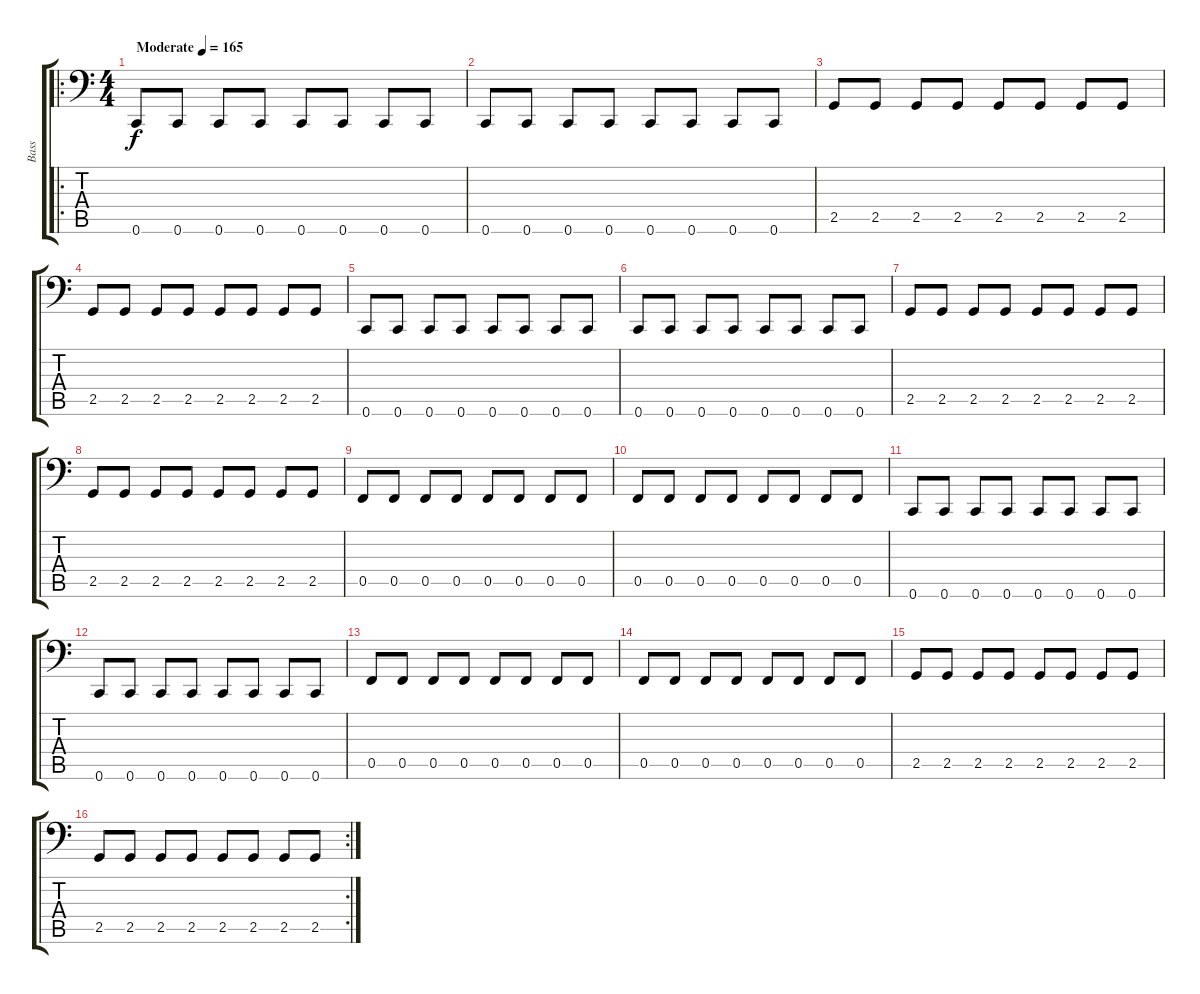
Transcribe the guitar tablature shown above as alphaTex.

\track ("Bass" "Bass") {instrument electricbasspick}
\staff {score tabs}
\tuning (C3 G2 Eb2 Bb1 F1 C1) {hide}
\ro
\ts (4 4)
\tempo (165 "Moderate")
\clef f4
\ks c
0.6.8{dy f instrument electricbasspick} 0.6.8 0.6.8 0.6.8 0.6.8 0.6.8 0.6.8 0.6.8 |
0.6.8 0.6.8 0.6.8 0.6.8 0.6.8 0.6.8 0.6.8 0.6.8 |
2.5.8 2.5.8 2.5.8 2.5.8 2.5.8 2.5.8 2.5.8 2.5.8 |
2.5.8 2.5.8 2.5.8 2.5.8 2.5.8 2.5.8 2.5.8 2.5.8 |
0.6.8 0.6.8 0.6.8 0.6.8 0.6.8 0.6.8 0.6.8 0.6.8 |
0.6.8 0.6.8 0.6.8 0.6.8 0.6.8 0.6.8 0.6.8 0.6.8 |
2.5.8 2.5.8 2.5.8 2.5.8 2.5.8 2.5.8 2.5.8 2.5.8 |
2.5.8 2.5.8 2.5.8 2.5.8 2.5.8 2.5.8 2.5.8 2.5.8 |
0.5.8 0.5.8 0.5.8 0.5.8 0.5.8 0.5.8 0.5.8 0.5.8 |
0.5.8 0.5.8 0.5.8 0.5.8 0.5.8 0.5.8 0.5.8 0.5.8 |
0.6.8 0.6.8 0.6.8 0.6.8 0.6.8 0.6.8 0.6.8 0.6.8 |
0.6.8 0.6.8 0.6.8 0.6.8 0.6.8 0.6.8 0.6.8 0.6.8 |
0.5.8 0.5.8 0.5.8 0.5.8 0.5.8 0.5.8 0.5.8 0.5.8 |
0.5.8 0.5.8 0.5.8 0.5.8 0.5.8 0.5.8 0.5.8 0.5.8 |
2.5.8 2.5.8 2.5.8 2.5.8 2.5.8 2.5.8 2.5.8 2.5.8 |
\rc 2
2.5.8 2.5.8 2.5.8 2.5.8 2.5.8 2.5.8 2.5.8 2.5.8
